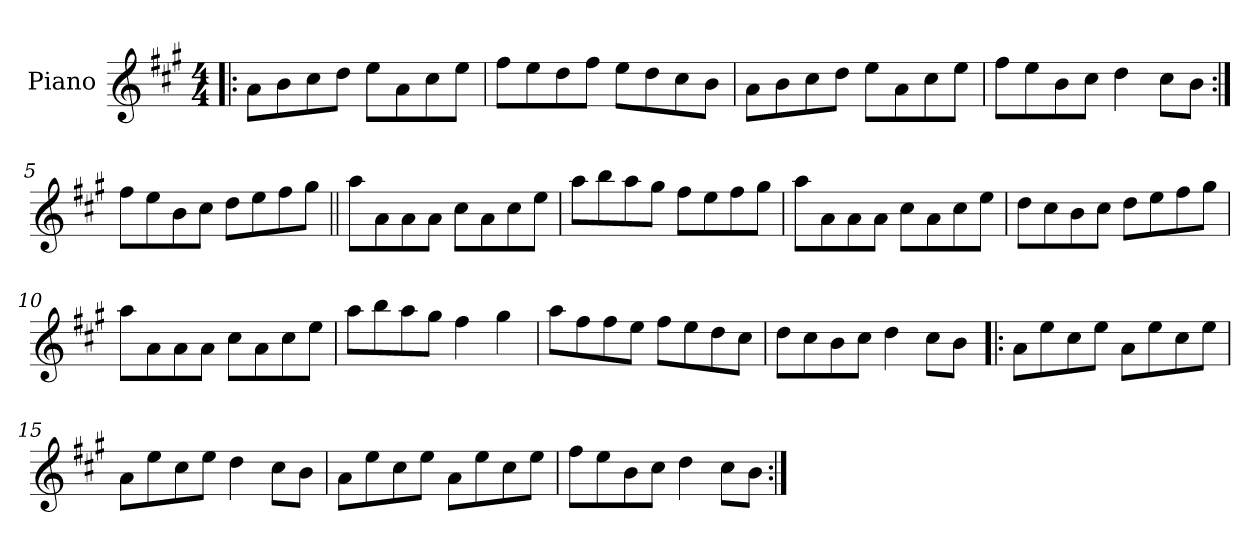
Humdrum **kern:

**kern
*part1
*staff1
*I"Piano
*I'Pno
*clefG2
*k[f#c#g#]
*A:
*M4/4
=1!|:
8a\L
8b\
8cc#\
8dd\J
8ee\L
8a\
8cc#\
8ee\J
=2
8ff#\L
8ee\
8dd\
8ff#\J
8ee\L
8dd\
8cc#\
8b\J
=3
8a\L
8b\
8cc#\
8dd\J
8ee\L
8a\
8cc#\
8ee\J
=4
8ff#\L
8ee\
8b\
8cc#\J
4dd\
8cc#\L
8b\J
!!LO:LB:g=z
=5:|!
8ff#\L
8ee\
8b\
8cc#\J
8dd\L
8ee\
8ff#\
8gg#\J
=6||
8aa\L
8a\
8a\
8a\J
8cc#\L
8a\
8cc#\
8ee\J
=7
8aa\L
8bb\
8aa\
8gg#\J
8ff#\L
8ee\
8ff#\
8gg#\J
=8
8aa\L
8a\
8a\
8a\J
8cc#\L
8a\
8cc#\
8ee\J
!!LO:LB:g=z
=9
8dd\L
8cc#\
8b\
8cc#\J
8dd\L
8ee\
8ff#\
8gg#\J
=10
8aa\L
8a\
8a\
8a\J
8cc#\L
8a\
8cc#\
8ee\J
=11
8aa\L
8bb\
8aa\
8gg#\J
4ff#\
4gg#\
=12
8aa\L
8ff#\
8ff#\
8ee\J
8ff#\L
8ee\
8dd\
8cc#\J
!!LO:LB:g=z
=13
8dd\L
8cc#\
8b\
8cc#\J
4dd\
8cc#\L
8b\J
=14!|:
8a\L
8ee\
8cc#\
8ee\J
8a\L
8ee\
8cc#\
8ee\J
=15
8a\L
8ee\
8cc#\
8ee\J
4dd\
8cc#\L
8b\J
=16
8a\L
8ee\
8cc#\
8ee\J
8a\L
8ee\
8cc#\
8ee\J
!!LO:LB:g=z
=17
8ff#\L
8ee\
8b\
8cc#\J
4dd\
8cc#\L
8b\J
=:|!
*-
